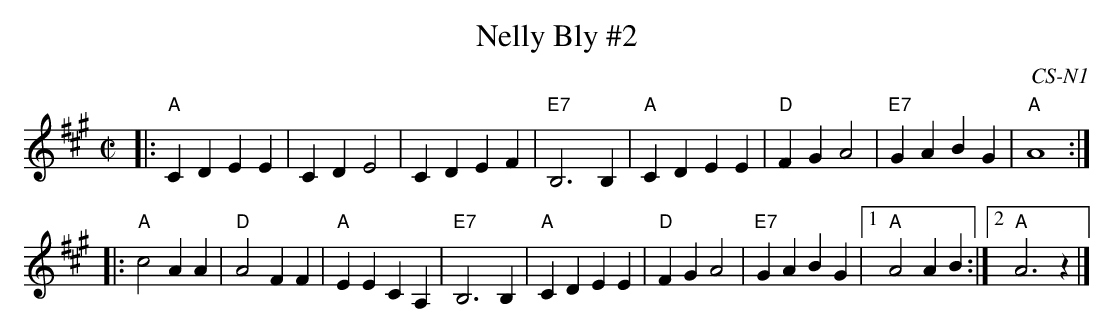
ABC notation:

X:1
T: Nelly Bly #2
C: CS-N1
M: C|
K: A
|:\
"A"C2D2 E2E2 | C2D2 E4 | C2D2 E2F2 | "E7"B,6 B,2 | \
"A"C2D2 E2E2 | "D"F2G2 A4 | "E7"G2A2 B2G2 | "A"A8 :|
 |:\
"A"c4 A2A2 | "D"A4 F2F2 | "A"E2E2 C2A,2 | "E7"B,6 B,2 | \
"A"C2D2 E2E2 | "D"F2G2 A4 | "E7"G2A2 B2G2 |1 "A"A4 A2B2 :|2 "A"A6 z2 |]
